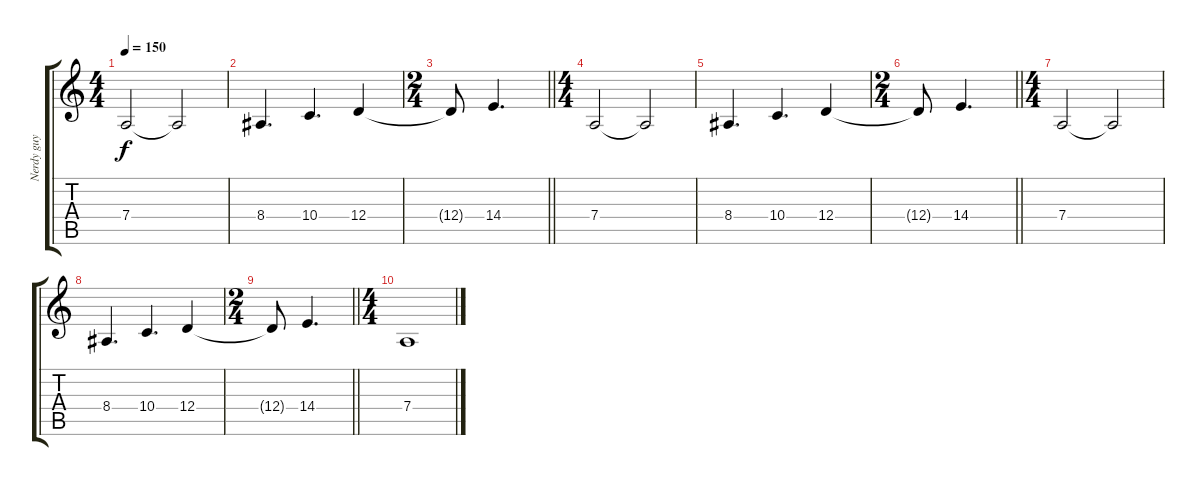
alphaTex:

\track ("Nerdy guy" "Nerdy guy") {instrument acousticgrandpiano}
\staff {score tabs}
\tuning (E4 B3 G3 D3 A2 D2) {hide}
\ts (4 4)
\tempo 150
\clef g2
\ks c
7.4.2{dy f} 7.4{t}.2 |
8.4.4{d} 10.4.4{d} 12.4.4 |
\ts (2 4)
\barLineRight lightlight
12.4{t}.8 14.4.4{d} |
\ts (4 4)
7.4.2 7.4{t}.2 |
8.4.4{d} 10.4.4{d} 12.4.4 |
\ts (2 4)
\barLineRight lightlight
12.4{t}.8 14.4.4{d} |
\ts (4 4)
7.4.2 7.4{t}.2 |
8.4.4{d} 10.4.4{d} 12.4.4 |
\ts (2 4)
\barLineRight lightlight
12.4{t}.8 14.4.4{d} |
\ts (4 4)
7.4.1
